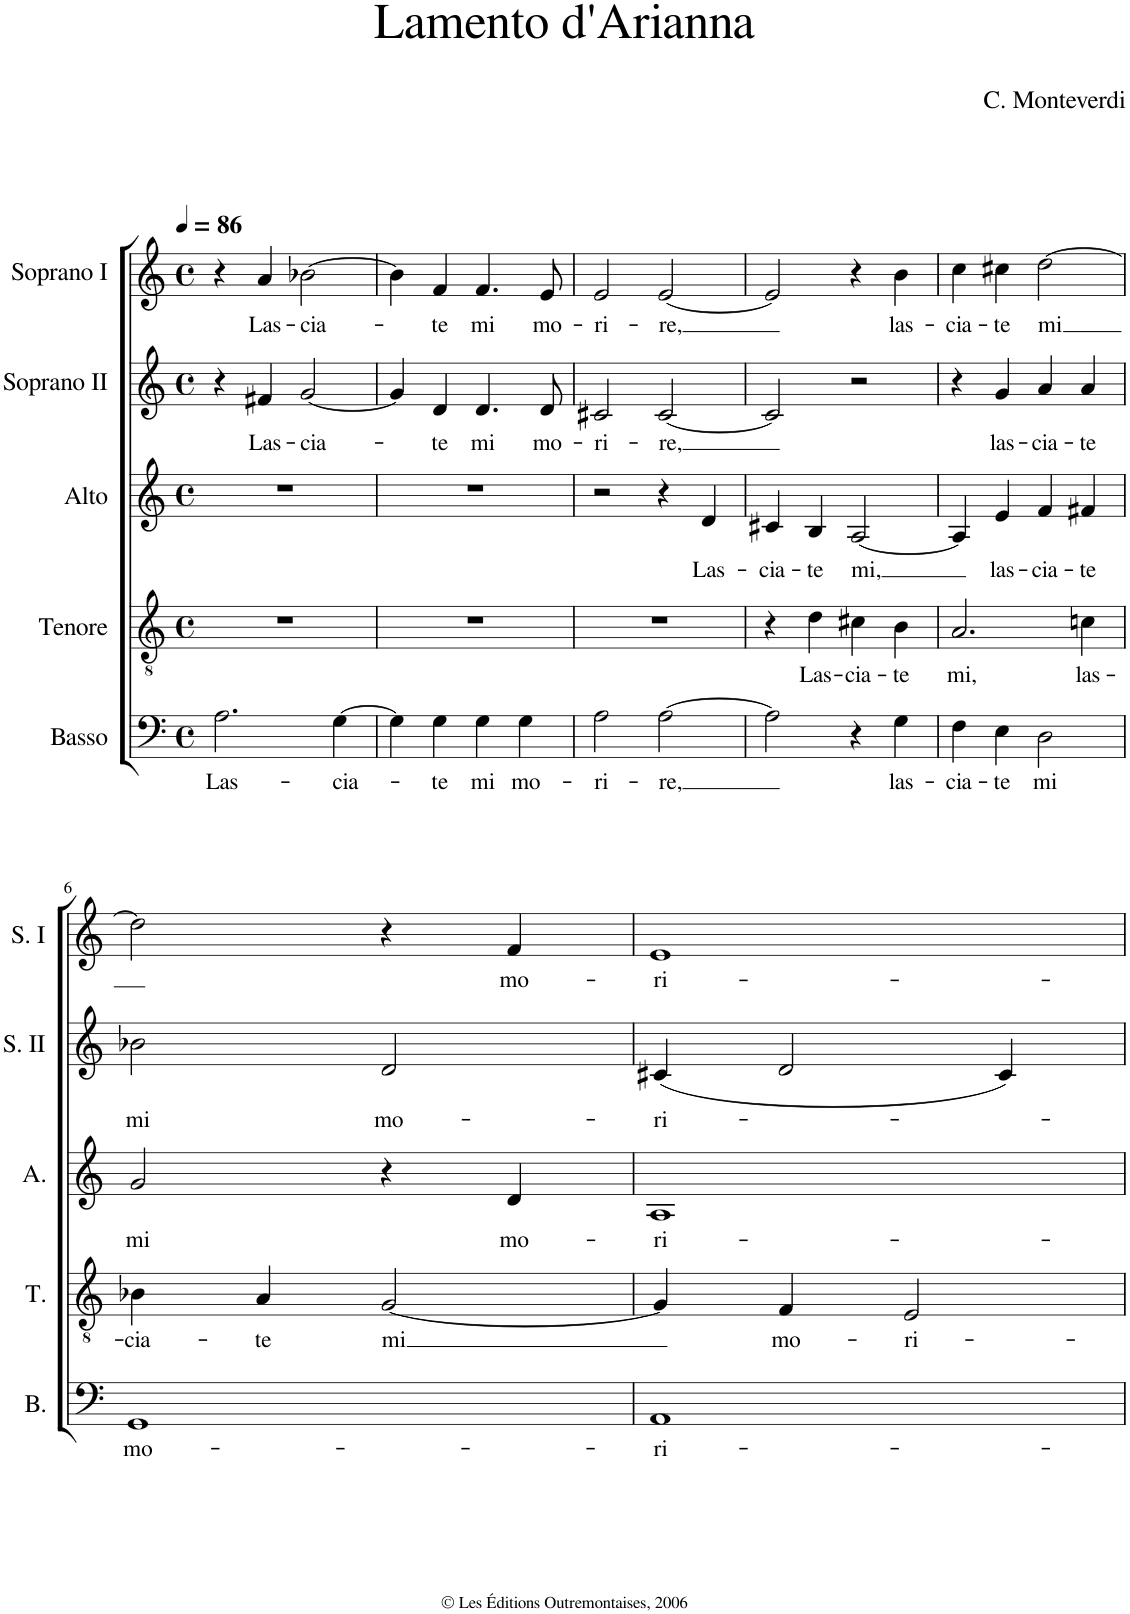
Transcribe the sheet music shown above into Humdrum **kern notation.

**kern	**text	**kern	**text	**kern	**text	**kern	**text	**kern	**text
*part5	*part5	*part4	*part4	*part3	*part3	*part2	*part2	*part1	*part1
*staff5	*staff5	*staff4	*staff4	*staff3	*staff3	*staff2	*staff2	*staff1	*staff1
*I"Basso	*	*I"Tenore	*	*I"Alto	*	*I"Soprano II	*	*I"Soprano I	*
*I'B.	*	*I'T.	*	*I'A.	*	*I'S. II	*	*I'S. I	*
*clefF4	*	*clefGv2	*	*clefG2	*	*clefG2	*	*clefG2	*
*k[]	*	*k[]	*	*k[]	*	*k[]	*	*k[]	*
*M4/4	*	*M4/4	*	*M4/4	*	*M4/4	*	*M4/4	*
*met(c)	*	*met(c)	*	*met(c)	*	*met(c)	*	*met(c)	*
*MM86	*	*MM86	*	*MM86	*	*MM86	*	*MM86	*
=1	=1	=1	=1	=1	=1	=1	=1	=1	=1
!	!LO:LY:b	!	!	!	!	!	!	!	!
2.A\	Las-	1r	.	1r	.	4r	.	4r	.
!	!	!	!	!	!	!	!LO:LY:b	!	!LO:LY:b
.	.	.	.	.	.	4f#X/	Las-	4a/	Las-
!	!	!	!	!	!	!	!LO:LY:b	!	!LO:LY:b
.	.	.	.	.	.	[2g/	-cia-	[2b-X\	-cia-
!	!LO:LY:b	!	!	!	!	!	!	!	!
[4G\	-cia-	.	.	.	.	.	.	.	.
=2	=2	=2	=2	=2	=2	=2	=2	=2	=2
4G\]	.	1r	.	1r	.	4g/]	.	4b-\]	.
!	!LO:LY:b	!	!	!	!	!	!LO:LY:b	!	!LO:LY:b
4G\	-te	.	.	.	.	4d/	-te	4f/	-te
!	!LO:LY:b	!	!	!	!	!	!LO:LY:b	!	!LO:LY:b
4G\	mi	.	.	.	.	4.d/	mi	4.f/	mi
!	!LO:LY:b	!	!	!	!	!	!	!	!
4G\	mo-	.	.	.	.	.	.	.	.
!	!	!	!	!	!	!	!LO:LY:b	!	!LO:LY:b
.	.	.	.	.	.	8d/	mo-	8e/	mo-
=3	=3	=3	=3	=3	=3	=3	=3	=3	=3
!	!LO:LY:b	!	!	!	!	!	!LO:LY:b	!	!LO:LY:b
2A\	-ri-	1r	.	2r	.	2c#X/	-ri-	2e/	-ri-
!	!LO:LY:b	!	!	!	!	!	!LO:LY:b	!	!LO:LY:b
[2A\	-re,	.	.	4r	.	[2c#/	-re,	[2e/	-re,
!	!	!	!	!	!LO:LY:b	!	!	!	!
.	.	.	.	4d/	Las-	.	.	.	.
=4	=4	=4	=4	=4	=4	=4	=4	=4	=4
!	!	!	!	!	!LO:LY:b	!	!	!	!
2A\]	.	4r	.	4c#X/	-cia-	2c#/]	.	2e/]	.
!	!	!	!LO:LY:b	!	!LO:LY:b	!	!	!	!
.	.	4d\	Las-	4B/	-te	.	.	.	.
!	!	!	!LO:LY:b	!	!LO:LY:b	!	!	!	!
4r	.	4c#X\	-cia-	[2A/	mi,	2r	.	4r	.
!	!LO:LY:b	!	!LO:LY:b	!	!	!	!	!	!LO:LY:b
4G\	las-	4B\	-te	.	.	.	.	4b\	las-
=5	=5	=5	=5	=5	=5	=5	=5	=5	=5
!	!LO:LY:b	!	!LO:LY:b	!	!	!	!	!	!LO:LY:b
4F\	-cia-	2.A/	mi,	4A/]	.	4r	.	4cc\	-cia-
!	!LO:LY:b	!	!	!	!LO:LY:b	!	!LO:LY:b	!	!LO:LY:b
4E\	-te	.	.	4e/	las-	4g/	las-	4cc#X\	-te
!	!LO:LY:b	!	!	!	!LO:LY:b	!	!LO:LY:b	!	!LO:LY:b
2D\	mi	.	.	4f/	-cia-	4a/	-cia-	[2dd\	mi
!	!	!	!LO:LY:b	!	!LO:LY:b	!	!LO:LY:b	!	!
.	.	4cn\	las-	4f#X/	-te	4a/	-te	.	.
!!LO:LB:g=z
=6	=6	=6	=6	=6	=6	=6	=6	=6	=6
!	!LO:LY:b	!	!LO:LY:b	!	!LO:LY:b	!	!LO:LY:b	!	!
1GG	mo-	4B-X\	-cia-	2g/	mi	2b-X\	mi	2dd\]	.
!	!	!	!LO:LY:b	!	!	!	!	!	!
.	.	4A/	-te	.	.	.	.	.	.
!	!	!	!LO:LY:b	!	!	!	!LO:LY:b	!	!
.	.	[2G/	mi	4r	.	2d/	mo-	4r	.
!	!	!	!	!	!LO:LY:b	!	!	!	!LO:LY:b
.	.	.	.	4d/	mo-	.	.	4f/	mo-
=7	=7	=7	=7	=7	=7	=7	=7	=7	=7
!	!LO:LY:b	!	!	!	!LO:LY:b	!	!LO:LY:b	!	!LO:LY:b
1AA	-ri-	4G/]	.	1A	-ri-	(4c#X/	-ri-	1e	-ri-
!	!	!	!LO:LY:b	!	!	!	!	!	!
.	.	4F/	mo-	.	.	2d/	.	.	.
!	!	!	!LO:LY:b	!	!	!	!	!	!
.	.	2E/	-ri-	.	.	.	.	.	.
.	.	.	.	.	.	4c#/)	.	.	.
=	=	=	=	=	=	=	=	=	=
*-	*-	*-	*-	*-	*-	*-	*-	*-	*-
